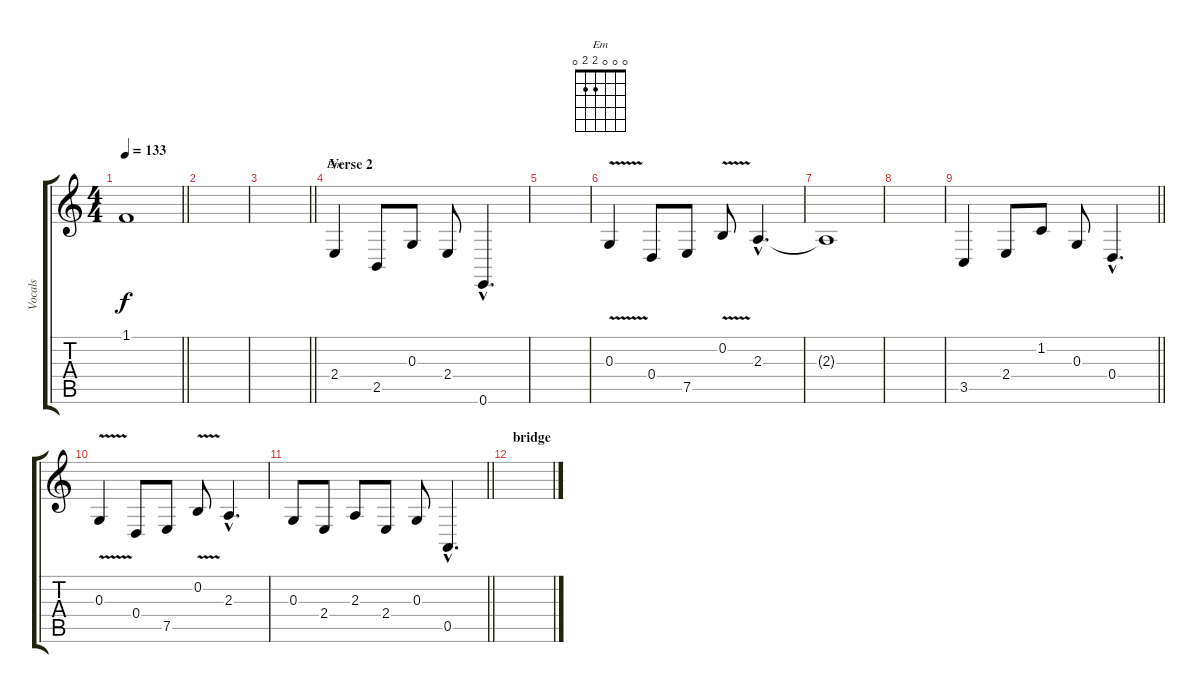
\track ("Vocals" "Vocals") {instrument lead6voice}
\staff {score tabs}
\tuning (E4 B3 G3 D3 A2 E2) {hide}
\chord ("Em" 0 0 0 2 2 0)
\ts (4 4)
\tempo 133
\clef g2
\barLineRight lightlight
\ks c
1.1{t}.1{dy f} |
|
\barLineRight lightlight
|
\section ("" "Verse 2")
2.4.4{ch "Em"} 2.5.8 0.3.8 2.4.8 0.6{hac}.4{d} |
|
0.3{v}.4 0.4.8 7.5.8 0.2{v}.8 2.3{hac}.4{d} |
2.3{t}.1 |
|
\barLineRight lightlight
3.5.4 2.4.8 1.2.8 0.3.8 0.4{hac}.4{d} |
0.3{v}.4 0.4.8 7.5.8 0.2{v}.8 2.3{hac}.4{d} |
\barLineRight lightlight
0.3.8 2.4.8 2.3.8 2.4.8 0.3.8 0.5{hac}.4{d} |
\section ("" "bridge")
